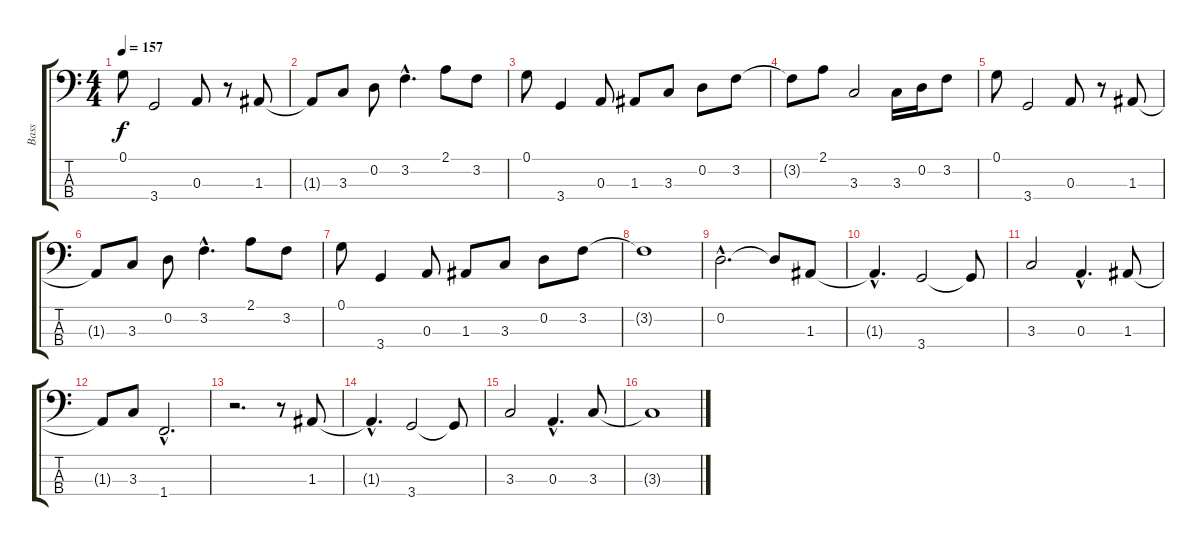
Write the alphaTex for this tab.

\track ("Bass" "Bass") {instrument electricbassfinger}
\staff {score tabs}
\tuning (G2 D2 A1 E1) {hide}
\ts (4 4)
\tempo 157
\clef f4
\ks c
0.1.8{dy f} 3.4.2 0.3.8 r.8 1.3.8 |
1.3{t}.8 3.3.8 0.2.8 3.2{hac}.4{d} 2.1.8 3.2.8 |
0.1.8 3.4.4 0.3.8 1.3.8 3.3.8 0.2.8 3.2.8 |
3.2{t}.8 2.1.8 3.3.2 3.3.16 0.2.16 3.2.8 |
0.1.8 3.4.2 0.3.8 r.8 1.3.8 |
1.3{t}.8 3.3.8 0.2.8 3.2{hac}.4{d} 2.1.8 3.2.8 |
0.1.8 3.4.4 0.3.8 1.3.8 3.3.8 0.2.8 3.2.8 |
3.2{t}.1 |
0.2{hac}.2{d} 0.2{t}.8 1.3.8 |
1.3{hac t}.4{d} 3.4.2 3.4{t}.8 |
3.3.2 0.3{hac}.4{d} 1.3.8 |
1.3{t}.8 3.3.8 1.4{hac}.2{d} |
r.2{d} r.8 1.3.8 |
1.3{hac t}.4{d} 3.4.2 3.4{t}.8 |
3.3.2 0.3{hac}.4{d} 3.3.8 |
3.3{t}.1
